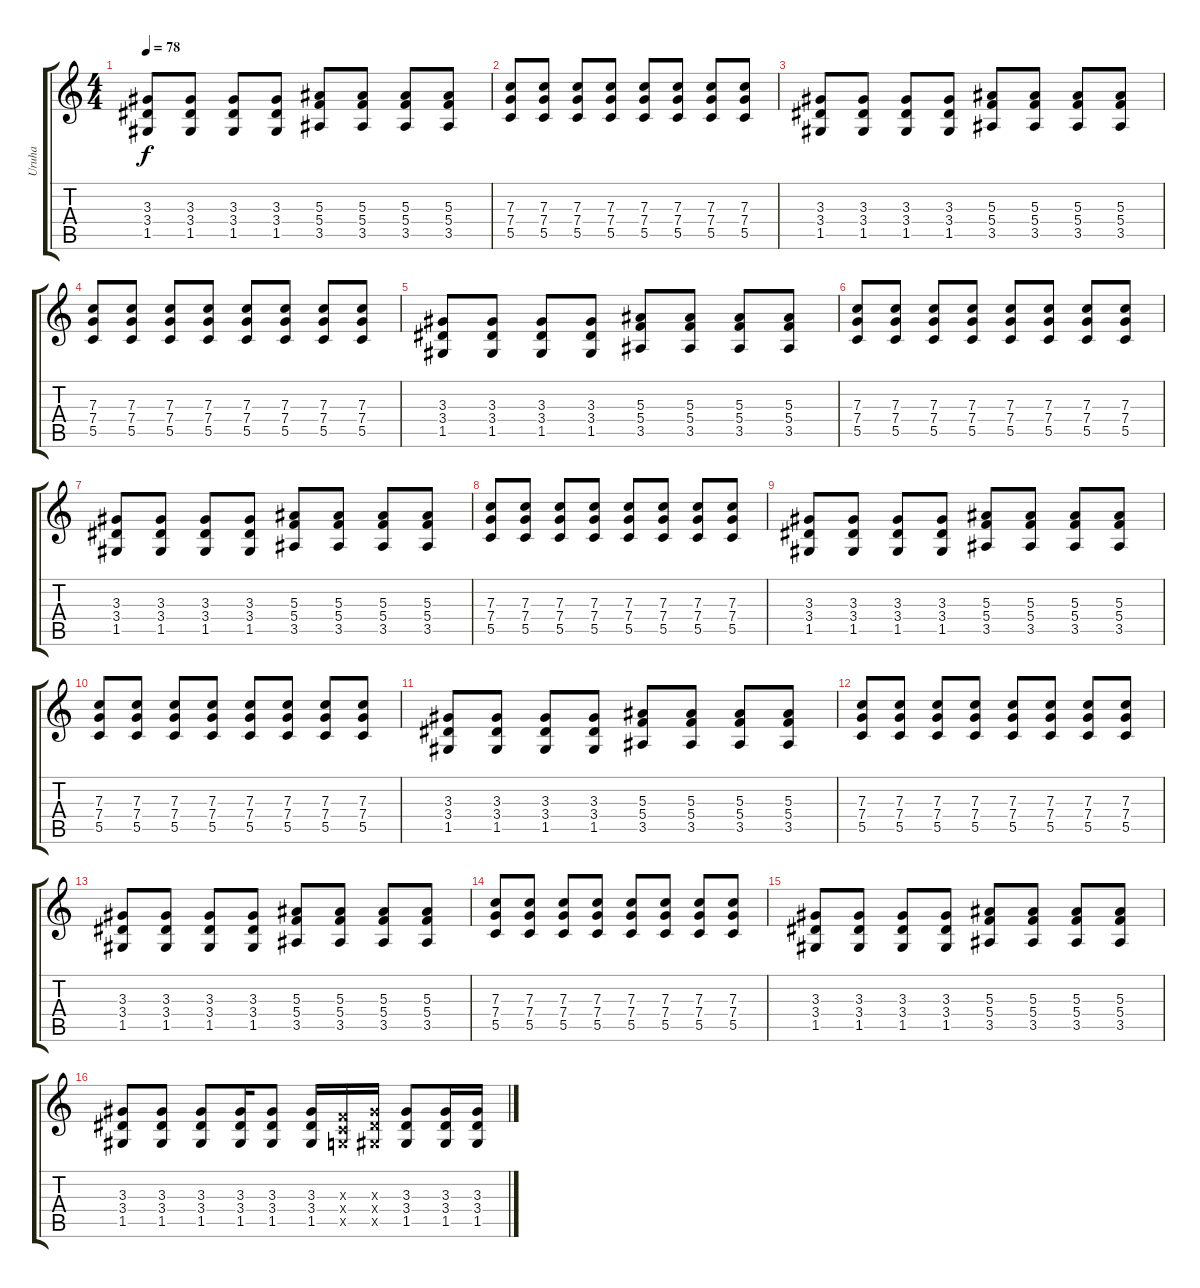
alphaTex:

\track ("Uruha" "Uruha") {instrument overdrivenguitar}
\staff {score tabs}
\tuning (D4 A3 F3 C3 G2 D2) {hide}
\ts (4 4)
\tempo 78
\clef g2
\ks c
(3.3 3.4 1.5).8{dy f} (3.3 3.4 1.5).8 (3.3 3.4 1.5).8 (3.3 3.4 1.5).8 (5.3 5.4 3.5).8 (5.3 5.4 3.5).8 (5.3 5.4 3.5).8 (5.3 5.4 3.5).8 |
(7.3 7.4 5.5).8 (7.3 7.4 5.5).8 (7.3 7.4 5.5).8 (7.3 7.4 5.5).8 (7.3 7.4 5.5).8 (7.3 7.4 5.5).8 (7.3 7.4 5.5).8 (7.3 7.4 5.5).8 |
(3.3 3.4 1.5).8 (3.3 3.4 1.5).8 (3.3 3.4 1.5).8 (3.3 3.4 1.5).8 (5.3 5.4 3.5).8 (5.3 5.4 3.5).8 (5.3 5.4 3.5).8 (5.3 5.4 3.5).8 |
(7.3 7.4 5.5).8 (7.3 7.4 5.5).8 (7.3 7.4 5.5).8 (7.3 7.4 5.5).8 (7.3 7.4 5.5).8 (7.3 7.4 5.5).8 (7.3 7.4 5.5).8 (7.3 7.4 5.5).8 |
(3.3 3.4 1.5).8 (3.3 3.4 1.5).8 (3.3 3.4 1.5).8 (3.3 3.4 1.5).8 (5.3 5.4 3.5).8 (5.3 5.4 3.5).8 (5.3 5.4 3.5).8 (5.3 5.4 3.5).8 |
(7.3 7.4 5.5).8 (7.3 7.4 5.5).8 (7.3 7.4 5.5).8 (7.3 7.4 5.5).8 (7.3 7.4 5.5).8 (7.3 7.4 5.5).8 (7.3 7.4 5.5).8 (7.3 7.4 5.5).8 |
(3.3 3.4 1.5).8 (3.3 3.4 1.5).8 (3.3 3.4 1.5).8 (3.3 3.4 1.5).8 (5.3 5.4 3.5).8 (5.3 5.4 3.5).8 (5.3 5.4 3.5).8 (5.3 5.4 3.5).8 |
(7.3 7.4 5.5).8 (7.3 7.4 5.5).8 (7.3 7.4 5.5).8 (7.3 7.4 5.5).8 (7.3 7.4 5.5).8 (7.3 7.4 5.5).8 (7.3 7.4 5.5).8 (7.3 7.4 5.5).8 |
(3.3 3.4 1.5).8 (3.3 3.4 1.5).8 (3.3 3.4 1.5).8 (3.3 3.4 1.5).8 (5.3 5.4 3.5).8 (5.3 5.4 3.5).8 (5.3 5.4 3.5).8 (5.3 5.4 3.5).8 |
(7.3 7.4 5.5).8 (7.3 7.4 5.5).8 (7.3 7.4 5.5).8 (7.3 7.4 5.5).8 (7.3 7.4 5.5).8 (7.3 7.4 5.5).8 (7.3 7.4 5.5).8 (7.3 7.4 5.5).8 |
(3.3 3.4 1.5).8 (3.3 3.4 1.5).8 (3.3 3.4 1.5).8 (3.3 3.4 1.5).8 (5.3 5.4 3.5).8 (5.3 5.4 3.5).8 (5.3 5.4 3.5).8 (5.3 5.4 3.5).8 |
(7.3 7.4 5.5).8 (7.3 7.4 5.5).8 (7.3 7.4 5.5).8 (7.3 7.4 5.5).8 (7.3 7.4 5.5).8 (7.3 7.4 5.5).8 (7.3 7.4 5.5).8 (7.3 7.4 5.5).8 |
(3.3 3.4 1.5).8 (3.3 3.4 1.5).8 (3.3 3.4 1.5).8 (3.3 3.4 1.5).8 (5.3 5.4 3.5).8 (5.3 5.4 3.5).8 (5.3 5.4 3.5).8 (5.3 5.4 3.5).8 |
(7.3 7.4 5.5).8 (7.3 7.4 5.5).8 (7.3 7.4 5.5).8 (7.3 7.4 5.5).8 (7.3 7.4 5.5).8 (7.3 7.4 5.5).8 (7.3 7.4 5.5).8 (7.3 7.4 5.5).8 |
(3.3 3.4 1.5).8 (3.3 3.4 1.5).8 (3.3 3.4 1.5).8 (3.3 3.4 1.5).8 (5.3 5.4 3.5).8 (5.3 5.4 3.5).8 (5.3 5.4 3.5).8 (5.3 5.4 3.5).8 |
(3.3 3.4 1.5).8{volume 10} (3.3 3.4 1.5).8 (3.3 3.4 1.5).8 (3.3 3.4 1.5).16 (3.3 3.4 1.5).8 (3.3 3.4 1.5).16 (0.3{x} 0.4{x} 0.5{x}).16 (3.3{x} 3.4{x} 1.5{x}).16 (3.3 3.4 1.5).8 (3.3 3.4 1.5).16 (3.3 3.4 1.5).16
